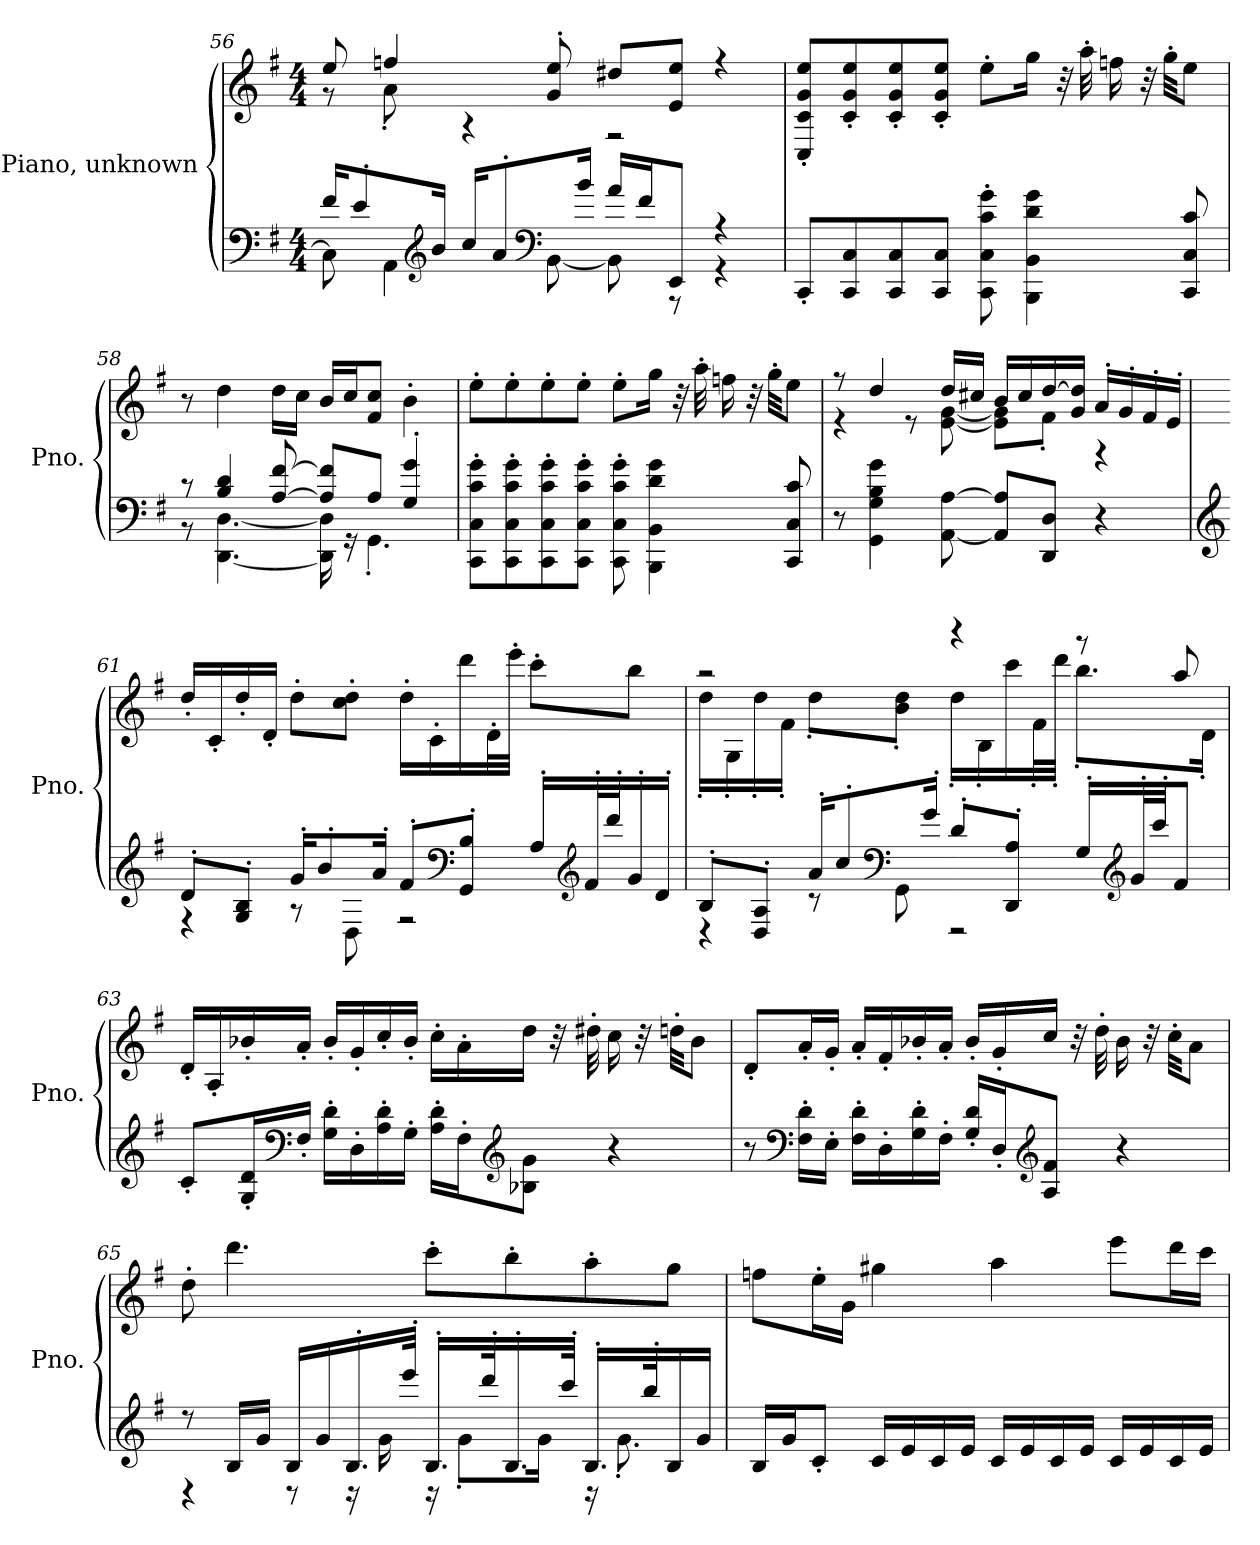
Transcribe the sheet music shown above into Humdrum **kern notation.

**kern	**kern
*part1	*part1
*staff2	*staff1
*I"Piano, unknown	*
*I'Pno.	*
*clefF4	*clefG2
*k[f#]	*k[f#]
*M4/4	*M4/4
=56	=56
*^	*^
16f#/KL	8C\]	8ee/	8r
8e'/	.	.	.
.	4AA\	4ffn/	8a'\
*clefG2	*	*	*
16b/Jk	.	.	.
16cc/KL	.	.	4r
8a'/	.	.	.
*clefF4	*	*	*
.	[8BB\	8g/' 8ee/'	.
16b/Jk	.	.	.
16a/LL	8BB\]	8dd#X/L	2r
16f#/J	.	.	.
8EE/J	8r	8e/ 8ee/J	.
4r	4r	4r	.
*v	*v	*	*
*	*v	*v
!!LO:LB:g=z
=57	=57
8CC'/L	8C/' 8c/' 8g/' 8ee/'L
8CC/ 8C/	8c/' 8g/' 8ee/'
8CC/ 8C/	8c/' 8g/' 8ee/'
8CC/ 8C/J	8c/' 8g/' 8ee/'J
8CC\' 8C\' 8c\' 8g\'	8ee'\L
4BBB\ 4BB\ 4d\ 4g\	16gg\Jk
.	32r
.	32aa'\
.	16ffn\
.	32r
.	32gg'\KKL
8CC/ 8C/ 8c/	8ee\J
=58	=58
*^	*
8r	8r	8r
4B/ 4d/	[4.DD\ [4.D\	4dd\
[8A/ [8f#/	.	16dd\LL
.	.	16cc\JJ
8A/] 8f#/]L	16DD\] 16D\]	16b/LL
.	16r	16cc/J
8A/J	4.GG'\	8f#/ 8cc/J
4G/' 4g/'	.	4b'\
*v	*v	*
=59	=59
8CC\' 8C\' 8c\' 8g\'L	8ee'\L
8CC\' 8C\' 8c\' 8g\'	8ee'\
8CC\' 8C\' 8c\' 8g\'	8ee'\
8CC\' 8C\' 8c\' 8g\'J	8ee'\J
8CC\' 8C\' 8c\' 8g\'	8ee'\L
4BBB\ 4BB\ 4d\ 4g\	16gg\Jk
.	32r
.	32aa'\
.	16ffn\
.	32r
.	32gg'\KKL
8CC/ 8C/ 8c/	8ee\J
!!LO:LB:g=z
=60	=60
*	*^
8r	8r	4r
4GG\ 4G\ 4B\ 4g\	4dd/	.
.	.	8r
[8AA\ [8A\	16dd/LL	[8e\ [8g\
.	16cc#X/JJ	.
8AA/] 8A/]L	16b/LL	8e\] 8g\]L
.	16cc#/	.
8DD/ 8D/J	[16dd/	8f#'\J
.	16g/ 16dd/]JJ	.
4r	16a'/LL	4r
.	16g'/	.
.	16f#'/	.
.	16e'/JJ	.
*	*v	*v
=61	=61
*clefG2	*
*^	*
8d'/L	4r	16dd'/LL
.	.	16c'/
8G/' 8B/'J	.	16dd'/
.	.	16d'/JJ
16g'/KL	8r	8dd'\L
8b'/	.	.
.	8D\	8cc\' 8dd\'J
16a'/Jk	.	.
8f#'/L	2r	16dd'\LL
.	.	16c'\
*clefF4	*	*
8GG/' 8B/'J	.	16ddd\
.	.	32d'\L
.	.	32eee'\JJJ
16A'/LL	.	8ccc'\L
*clefG2	*	*
32f#'/L	.	.
32ddd'/J	.	.
16g'/	.	8bb\J
16d'/JJ	.	.
!!LO:LB:g=z
=62	=62	=62
*	*	*^
8B'/L	4r	2r	16dd'\LL
.	.	.	16G'\
8D/' 8A/'J	.	.	16dd'\
.	.	.	16f#'\JJ
16a'/KL	8r	.	8dd'\L
8cc'/	.	.	.
*clefF4	*	*	*
.	8GG\	.	8b\' 8dd\'J
16g'/Jk	.	.	.
8d'/L	2r	4r	16dd'\LL
.	.	.	16B'\
8DD/' 8A/'J	.	.	16ccc\
.	.	.	32f#'\L
.	.	.	32ddd'\JJJ
16G'/LL	.	8r	8.bb'\L
*clefG2	*	*	*
32g'/L	.	.	.
32ccc'/JJ	.	.	.
8f#/J	.	8aa/	.
.	.	.	16d'\Jk
*v	*v	*	*
*	*v	*v
=63	=63
8c'/L	16d'/LL
.	16A'/
16G/' 16d/'L	16b-X'/
*clefF4	*
16F#'/JJ	16a'/JJ
16G\' 16d\'LL	16b-'/LL
16D'\	16g'/
16A\' 16d\'	16cc'/
16G'\JJ	16b-'/JJ
16A\' 16d\'LL	16cc'\LL
16F#'\J	16a'\
*clefG2	*
8B-X\ 8g\J	16dd\JJ
.	32r
.	32dd#X'\
4r	16cc\
.	32r
.	32ddn'\KKL
.	8b-\J
!!LO:LB:g=z
=64	=64
8r	8d'/L
*clefF4	*
16F#\' 16d\'LL	16a'/L
16E'\JJ	16g'/JJ
16F#\' 16d\'LL	16a'/LL
16D'\	16f#'/
16G\' 16d\'	16b-X'/
16F#'\JJ	16a'/JJ
16G/' 16d/'LL	16b-'/LL
16D'/J	16g'/
*clefG2	*
8A/ 8f#/J	16cc/JJ
.	32r
.	32dd'\
4r	16b-\
.	32r
.	32cc'\KKL
.	8a\J
=65	=65
*^	*
8r	4r	8dd'\
16B/LL	.	4.ddd\
16g/JJ	.	.
16B/LL	8r	.
16g/	.	.
16.B'/	16r	.
.	16g\	.
32eee'/JJk	.	.
16.B'/LL	16r	8ccc'\L
.	8g'\L	.
32ddd'/K	.	.
16.B'/	.	8bb'\
.	16g\Jk	.
32ccc'/JJk	.	.
16.B'/LL	16r	8aa'\
.	8.g'\	.
32bb'/K	.	.
16B/	.	8gg\J
16g/JJ	.	.
*v	*v	*
!!LO:LB:g=z
=66	=66
16B/LL	8ffn\L
16g/J	.
8c'/J	16ee'\L
.	16g\JJ
16c/LL	4gg#X\
16e/	.
16c/	.
16e/JJ	.
16c/LL	4aa\
16e/	.
16c/	.
16e/JJ	.
16c/LL	8eee\L
16e/	.
16c/	16ddd\L
16e/JJ	16ccc\JJ
=	=
*-	*-
